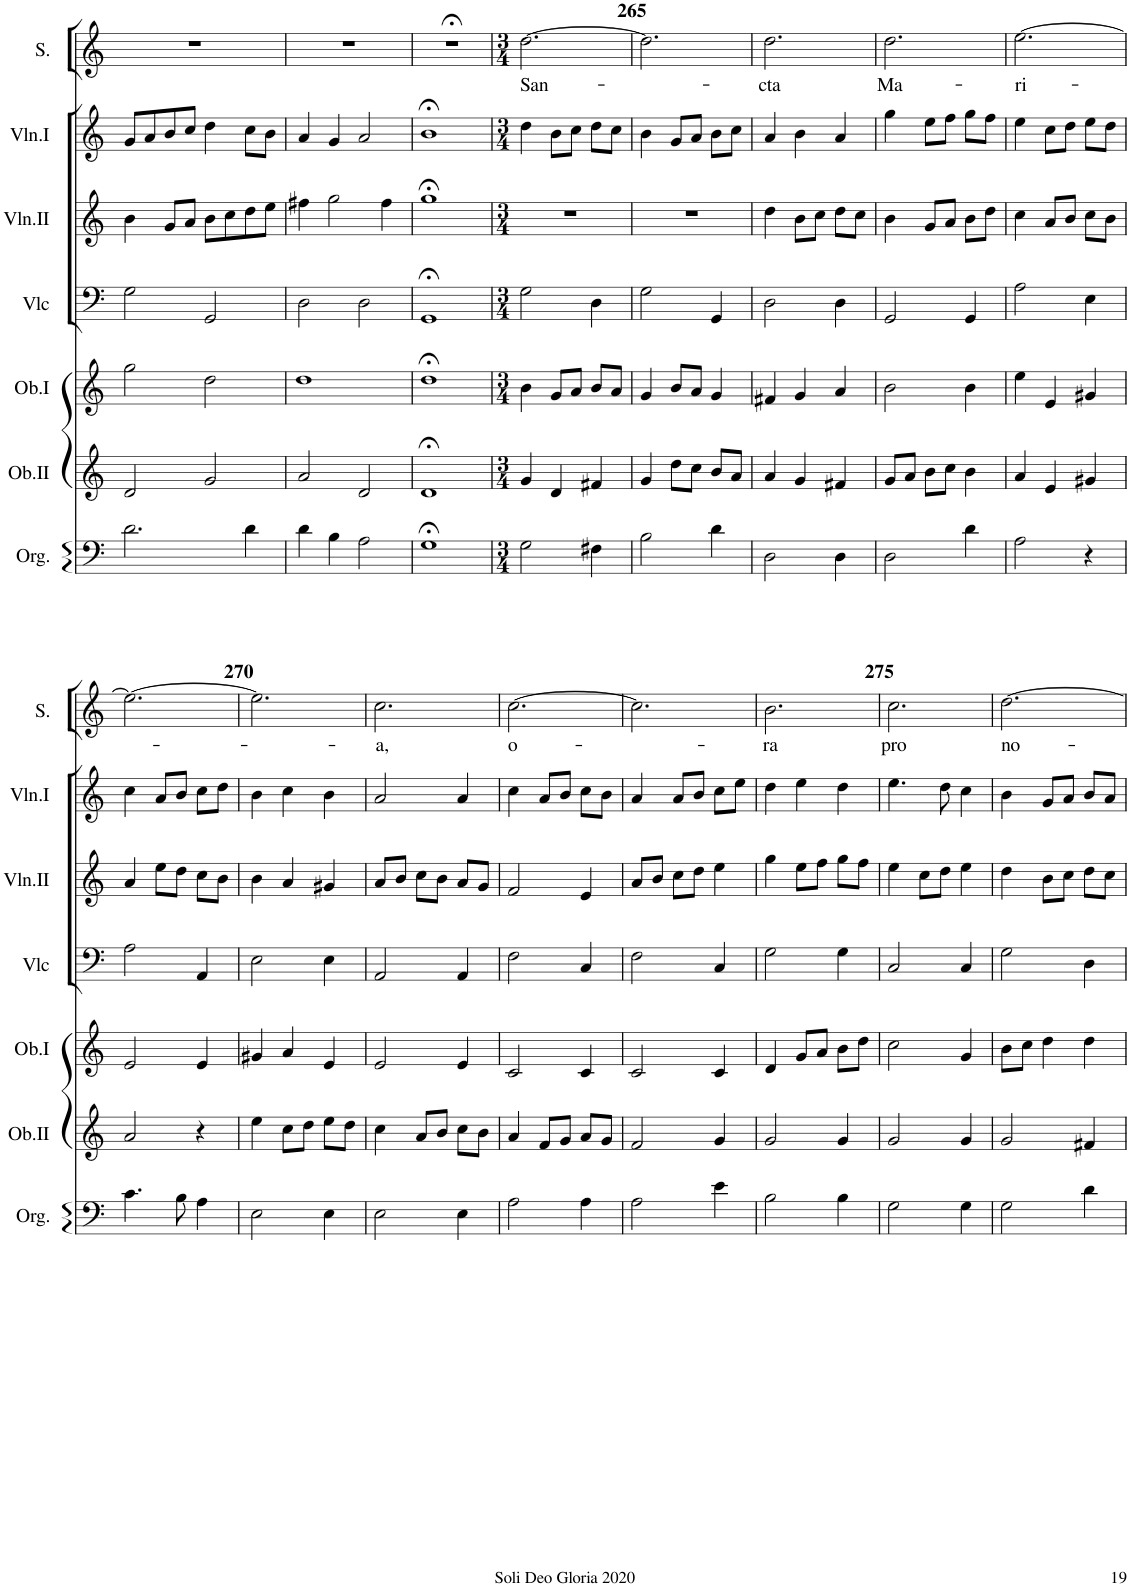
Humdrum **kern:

**kern	**kern	**kern	**kern	**kern	**kern	**kern	**text
*part7	*part6	*part5	*part4	*part3	*part2	*part1	*part1
*staff7	*staff6	*staff5	*staff4	*staff3	*staff2	*staff1	*staff1
*I"Orgue	*I"Oboe II	*I"Oboe I	*I"Violoncelle	*I"Violon II	*I"Violon I	*I"Soprano	*
*I'Org.	*I'Ob.II	*I'Ob.I	*I'Vlc	*I'Vln.II	*I'Vln.I	*I'S.	*
!!LO:PB:g=z
*clefF4	*clefG2	*clefG2	*clefF4	*clefG2	*clefG2	*clefG2	*
*k[]	*k[]	*k[]	*k[]	*k[]	*k[]	*k[]	*
*M2/2	*M2/2	*M2/2	*M2/2	*M2/2	*M2/2	*M2/2	*
*met(c|)	*met(c|)	*met(c|)	*met(c|)	*met(c|)	*met(c|)	*met(c|)	*
=261	=261	=261	=261	=261	=261	=261	=261
2.d\	2d/	2gg\	2G\	4b\	8g/L	1r	.
.	.	.	.	.	8a/	.	.
.	.	.	.	8g/L	8b/	.	.
.	.	.	.	8a/J	8cc/J	.	.
.	2g/	2dd\	2GG/	8b\L	4dd\	.	.
.	.	.	.	8cc\	.	.	.
4d\	.	.	.	8dd\	8cc\L	.	.
.	.	.	.	8ee\J	8b\J	.	.
=262	=262	=262	=262	=262	=262	=262	=262
4d\	2a/	1dd	2D\	4ff#X\	4a/	1r	.
4B\	.	.	.	2gg\	4g/	.	.
2A\	2d/	.	2D\	.	2a/	.	.
.	.	.	.	4ff#\	.	.	.
=263	=263	=263	=263	=263	=263	=263	=263
1G;<	1d;<	1dd;<	1GG;<	1gg;<	1b;<	1r;<	.
=264	=264	=264	=264	=264	=264	=264	=264
*M3/4	*M3/4	*M3/4	*M3/4	*M3/4	*M3/4	*M3/4	*
!	!	!	!	!	!	!	!LO:LY:b
2G\	4g/	4b\	2G\	2.r	4dd\	[2.dd\	San-
.	4d/	8g/L	.	.	8b\L	.	.
.	.	8a/J	.	.	8cc\J	.	.
4F#X\	4f#X/	8b/L	4D\	.	8dd\L	.	.
.	.	8a/J	.	.	8cc\J	.	.
=265	=265	=265	=265	=265	=265	=265	=265
2B\	4g/	4g/	2G\	2.r	4b\	2.dd\]	.
.	8dd\L	8b/L	.	.	8g/L	.	.
.	8cc\J	8a/J	.	.	8a/J	.	.
4d\	8b/L	4g/	4GG/	.	8b\L	.	.
.	8a/J	.	.	.	8cc\J	.	.
=266	=266	=266	=266	=266	=266	=266	=266
!	!	!	!	!	!	!	!LO:LY:b
2D\	4a/	4f#X/	2D\	4dd\	4a/	2.dd\	-cta
.	4g/	4g/	.	8b\L	4b\	.	.
.	.	.	.	8cc\J	.	.	.
4D\	4f#X/	4a/	4D\	8dd\L	4a/	.	.
.	.	.	.	8cc\J	.	.	.
=267	=267	=267	=267	=267	=267	=267	=267
!	!	!	!	!	!	!	!LO:LY:b
2D\	8g/L	2b\	2GG/	4b\	4gg\	2.dd\	Ma-
.	8a/J	.	.	.	.	.	.
.	8b\L	.	.	8g/L	8ee\L	.	.
.	8cc\J	.	.	8a/J	8ff\J	.	.
4d\	4b\	4b\	4GG/	8b\L	8gg\L	.	.
.	.	.	.	8dd\J	8ff\J	.	.
=268	=268	=268	=268	=268	=268	=268	=268
!	!	!	!	!	!	!	!LO:LY:b
2A\	4a/	4ee\	2A\	4cc\	4ee\	[2.ee\	-ri-
.	4e/	4e/	.	8a/L	8cc\L	.	.
.	.	.	.	8b/J	8dd\J	.	.
4r	4g#X/	4g#X/	4E\	8cc\L	8ee\L	.	.
.	.	.	.	8b\J	8dd\J	.	.
!!LO:LB:g=z
=269	=269	=269	=269	=269	=269	=269	=269
4.c\	2a/	2e/	2A\	4a/	4cc\	2.ee\_	.
.	.	.	.	8ee\L	8a/L	.	.
8B\	.	.	.	8dd\J	8b/J	.	.
4A\	4r	4e/	4AA/	8cc\L	8cc\L	.	.
.	.	.	.	8b\J	8dd\J	.	.
=270	=270	=270	=270	=270	=270	=270	=270
2E\	4ee\	4g#X/	2E\	4b\	4b\	2.ee\]	.
.	8cc\L	4a/	.	4a/	4cc\	.	.
.	8dd\J	.	.	.	.	.	.
4E\	8ee\L	4e/	4E\	4g#X/	4b\	.	.
.	8dd\J	.	.	.	.	.	.
=271	=271	=271	=271	=271	=271	=271	=271
!	!	!	!	!	!	!	!LO:LY:b
2E\	4cc\	2e/	2AA/	8a/L	2a/	2.cc\	-a,
.	.	.	.	8b/J	.	.	.
.	8a/L	.	.	8cc\L	.	.	.
.	8b/J	.	.	8b\J	.	.	.
4E\	8cc\L	4e/	4AA/	8a/L	4a/	.	.
.	8b\J	.	.	8g/J	.	.	.
=272	=272	=272	=272	=272	=272	=272	=272
!	!	!	!	!	!	!	!LO:LY:b
2A\	4a/	2c/	2F\	2f/	4cc\	[2.cc\	o-
.	8f/L	.	.	.	8a/L	.	.
.	8g/J	.	.	.	8b/J	.	.
4A\	8a/L	4c/	4C/	4e/	8cc\L	.	.
.	8g/J	.	.	.	8b\J	.	.
=273	=273	=273	=273	=273	=273	=273	=273
2A\	2f/	2c/	2F\	8a/L	4a/	2.cc\]	.
.	.	.	.	8b/J	.	.	.
.	.	.	.	8cc\L	8a/L	.	.
.	.	.	.	8dd\J	8b/J	.	.
4e\	4g/	4c/	4C/	4ee\	8cc\L	.	.
.	.	.	.	.	8ee\J	.	.
=274	=274	=274	=274	=274	=274	=274	=274
!	!	!	!	!	!	!	!LO:LY:b
2B\	2g/	4d/	2G\	4gg\	4dd\	2.b\	-ra
.	.	8g/L	.	8ee\L	4ee\	.	.
.	.	8a/J	.	8ff\J	.	.	.
4B\	4g/	8b\L	4G\	8gg\L	4dd\	.	.
.	.	8dd\J	.	8ff\J	.	.	.
=275	=275	=275	=275	=275	=275	=275	=275
!	!	!	!	!	!	!	!LO:LY:b
2G\	2g/	2cc\	2C/	4ee\	4.ee\	2.cc\	pro
.	.	.	.	8cc\L	.	.	.
.	.	.	.	8dd\J	8dd\	.	.
4G\	4g/	4g/	4C/	4ee\	4cc\	.	.
=276	=276	=276	=276	=276	=276	=276	=276
!	!	!	!	!	!	!	!LO:LY:b
2G\	2g/	8b\L	2G\	4dd\	4b\	[2.dd\	no-
.	.	8cc\J	.	.	.	.	.
.	.	4dd\	.	8b\L	8g/L	.	.
.	.	.	.	8cc\J	8a/J	.	.
4d\	4f#X/	4dd\	4D\	8dd\L	8b/L	.	.
.	.	.	.	8cc\J	8a/J	.	.
=	=	=	=	=	=	=	=
*-	*-	*-	*-	*-	*-	*-	*-
